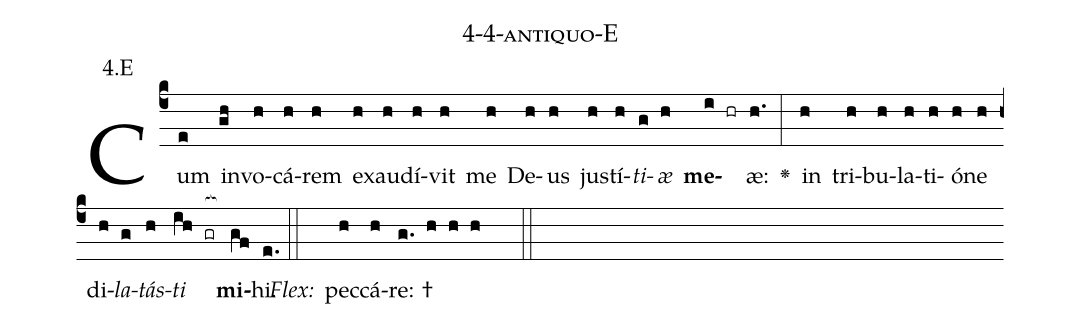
name: 4-4-antiquo-E;
annotation: 4.E;
%%
(c4)Cum(e) in(gh)vo(h)cá(h)rem(h) ex(h)au(h)dí(h)vit(h) me(h) De(h)us(h) jus(h)tí(h)<i>ti</i>(g)<i>æ</i>(h) <b>me</b>(i hr)æ:(h.) <v>\greheightstar</v>(:) in(h) tri(h)bu(h)la(h)ti(h)ó(h)ne(h) di(h)<i>la</i>(g)<i>tás</i>(h)<i>ti</i>(ih gr[ocb:1{]) <b>mi</b>(gf[ocb:0}])hi.(e.) (::)
<i>Flex:</i>()  pec(h)cá(h)re: †(g. h h h  ::)

%E(h) u(g) o(h) u(ih) a(gf) e.(e.) (::)
